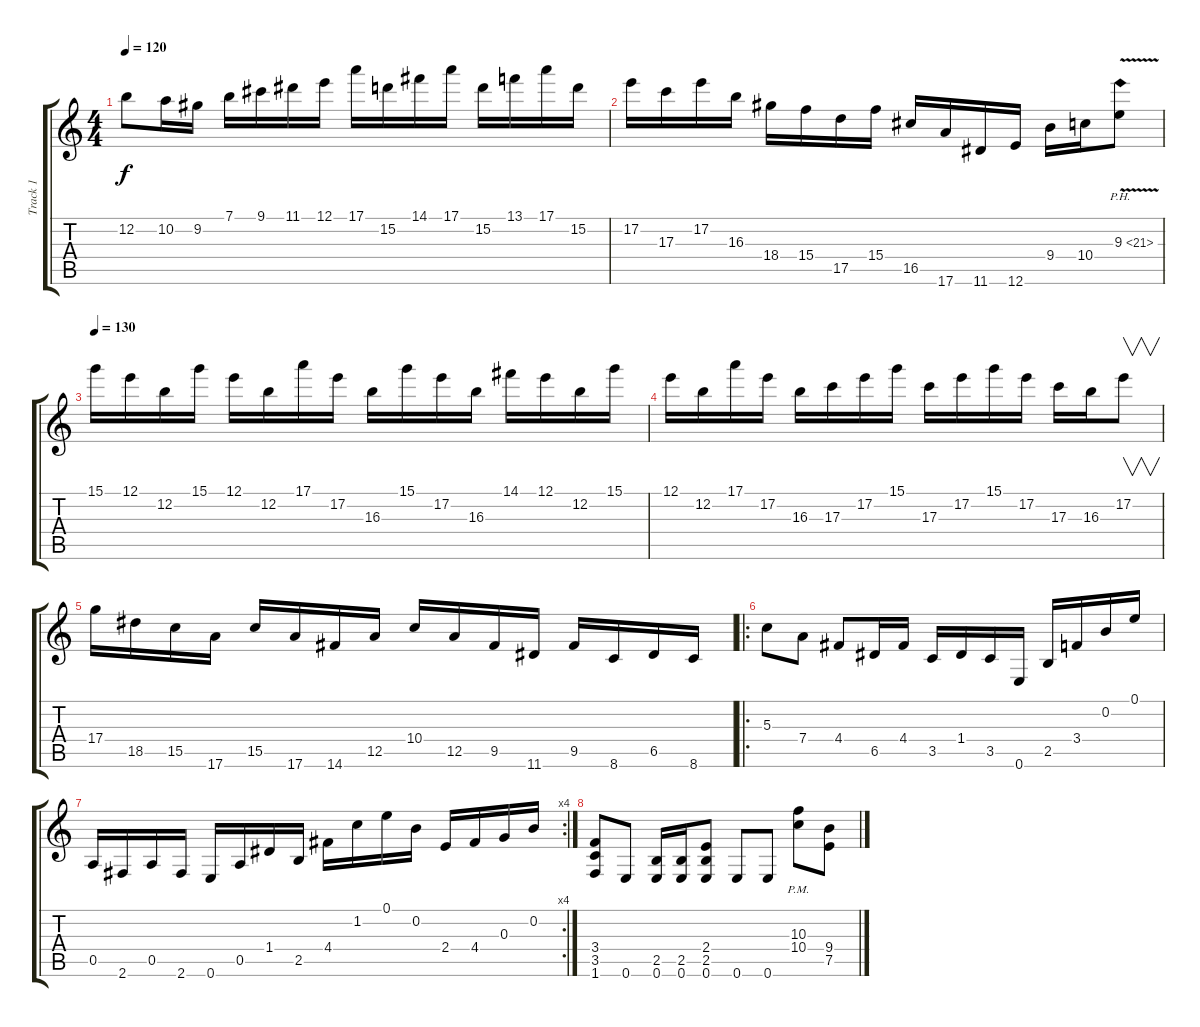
\track ("Track 1" "Track 1") {instrument distortionguitar}
\staff {score tabs}
\tuning (E4 B3 G3 D3 A2 E2) {hide}
\ts (4 4)
\tempo 120
\clef g2
\ks c
12.2.8{dy f} 10.2.16 9.2.16 7.1.16 9.1.16 11.1.16 12.1.16 17.1.16 15.2.16 14.1.16 17.1.16 15.2.16 13.1.16 17.1.16 15.2.16 |
17.2.16 17.3.16 17.2.16 16.3.16 18.4.16 15.4.16 17.5.16 15.4.16 16.5.16 17.6.16 11.6.16 12.6.16 9.4.16 10.4.16 9.3{ph 12 v}.8 |
\tempo 130
15.1.16 12.1.16 12.2.16 15.1.16 12.1.16 12.2.16 17.1.16 17.2.16 16.3.16 15.1.16 17.2.16 16.3.16 14.1.16 12.1.16 12.2.16 15.1.16 |
12.1.16 12.2.16 17.1.16 17.2.16 16.3.16 17.3.16 17.2.16 15.1.16 17.3.16 17.2.16 15.1.16 17.2.16 17.3.16 16.3.16 17.2.8{v} |
17.4.16 18.5.16 15.5.16 17.6.16 15.5.16 17.6.16 14.6.16 12.5.16 10.4.16 12.5.16 9.5.16 11.6.16 9.5.16 8.6.16 6.5.16 8.6.16 |
\ro
5.3.8 7.4.8 4.4.8 6.5.16 4.4.16 3.5.16 1.4.16 3.5.16 0.6.16 2.5.16 3.4.16 0.2.16 0.1.16 |
\rc 4
0.5.16 2.6.16 0.5.16 2.6.16 0.6.16 0.5.16 1.4.16 2.5.16 4.4.16 1.2.16 0.1.16 0.2.16 2.4.16 4.4.16 0.3.16 0.2.16 |
(3.4 3.5 1.6).8 0.6.8 (2.5 0.6).16 (2.5 0.6).16 (2.4 2.5 0.6).8 0.6.8 0.6.8 (10.3{pm} 10.4{pm}).8 (9.4 7.5).8
